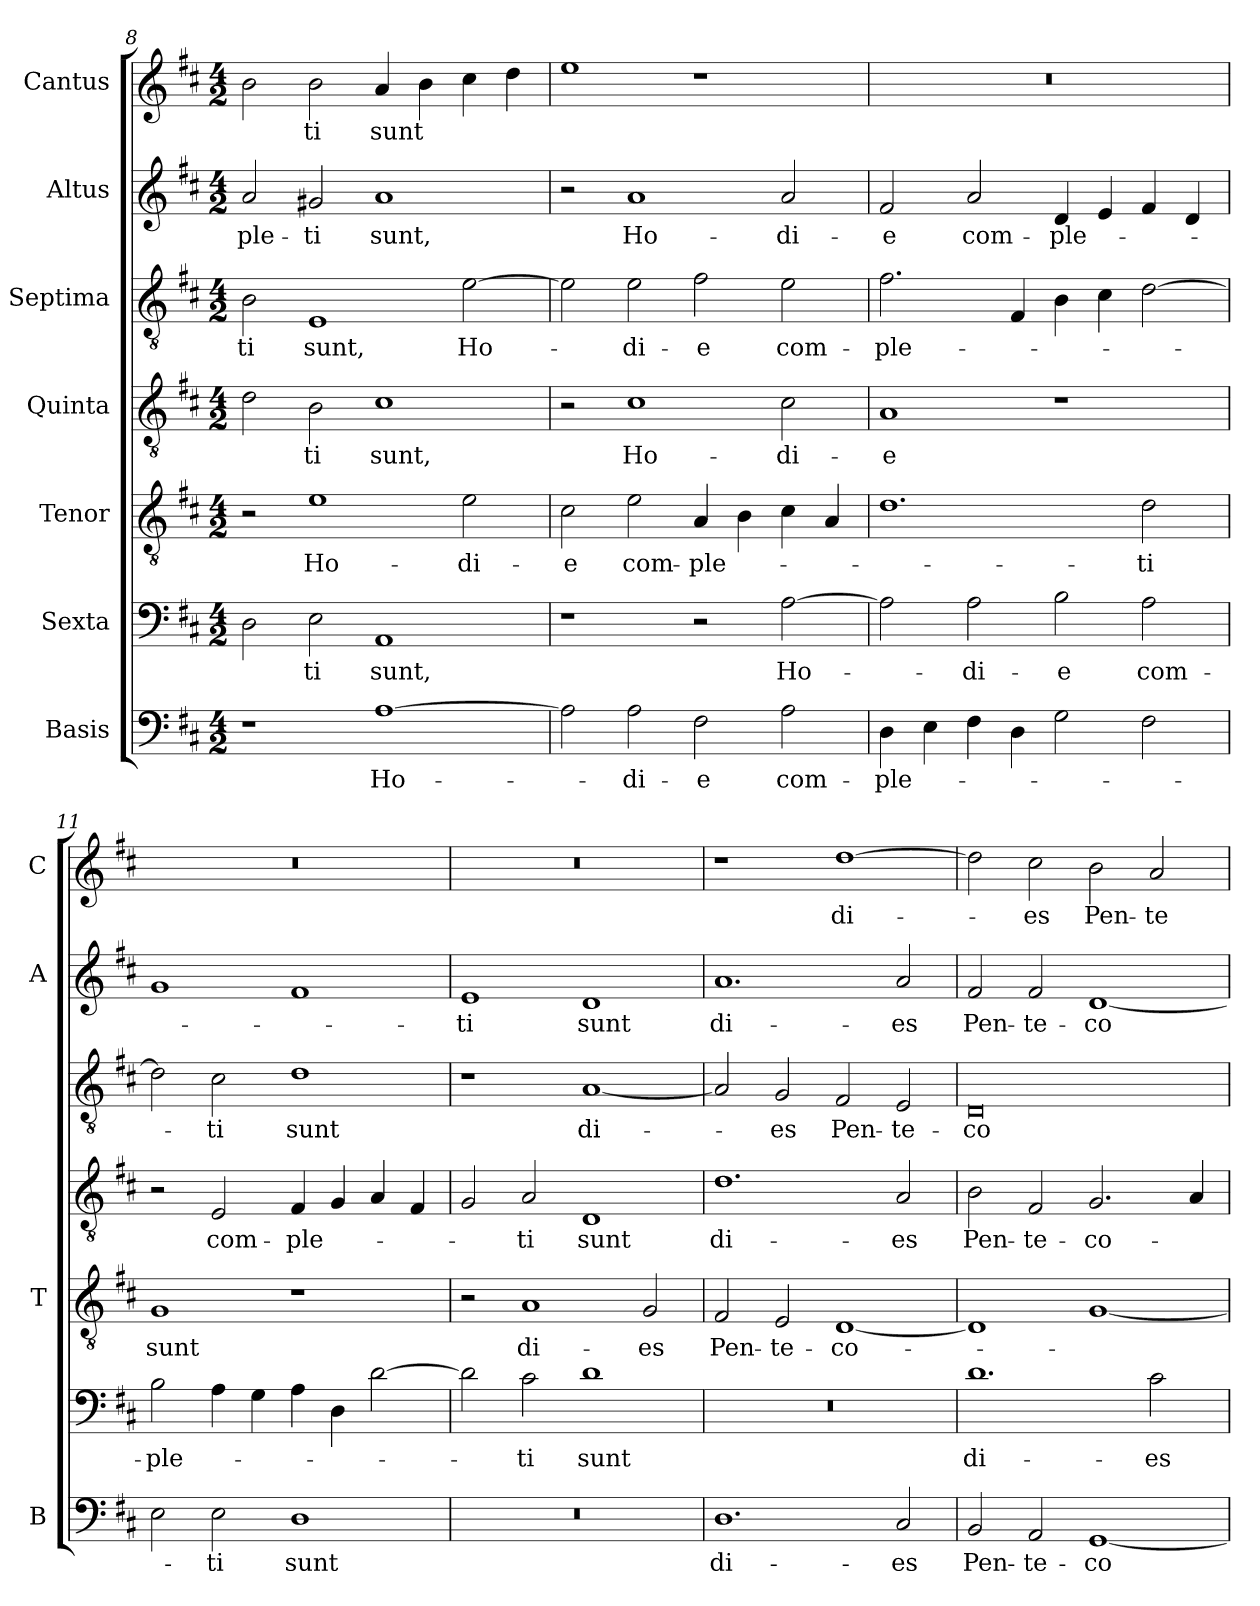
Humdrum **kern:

**kern	**text	**kern	**text	**kern	**text	**kern	**text	**kern	**text	**kern	**text	**kern	**text
*part7	*part7	*part6	*part6	*part5	*part5	*part4	*part4	*part3	*part3	*part2	*part2	*part1	*part1
*staff7	*staff7	*staff6	*staff6	*staff5	*staff5	*staff4	*staff4	*staff3	*staff3	*staff2	*staff2	*staff1	*staff1
*I"Basis	*	*I"Sexta	*	*I"Tenor	*	*I"Quinta	*	*I"Septima	*	*I"Altus	*	*I"Cantus	*
*I'B	*	*	*	*I'T	*	*	*	*	*	*I'A	*	*I'C	*
*clefF4	*	*clefF4	*	*clefGv2	*	*clefGv2	*	*clefGv2	*	*clefG2	*	*clefG2	*
*k[f#c#]	*	*k[f#c#]	*	*k[f#c#]	*	*k[f#c#]	*	*k[f#c#]	*	*k[f#c#]	*	*k[f#c#]	*
*D:	*	*D:	*	*D:	*	*D:	*	*D:	*	*D:	*	*D:	*
*M4/2	*	*M4/2	*	*M4/2	*	*M4/2	*	*M4/2	*	*M4/2	*	*M4/2	*
=8	=8	=8	=8	=8	=8	=8	=8	=8	=8	=8	=8	=8	=8
!	!	!	!	!	!	!	!	!	!LO:LY:b	!	!LO:LY:b	!	!
1r	.	2D\	.	2r	.	2d\	.	2B\	-ti	2a/	-ple-	2b\	.
!	!	!	!LO:LY:b	!	!LO:LY:b	!	!LO:LY:b	!	!LO:LY:b	!	!LO:LY:b	!	!LO:LY:b
.	.	2E\	-ti	1e	Ho-	2B\	-ti	1E	sunt,	2g#X/	-ti	2b\	-ti
!	!LO:LY:b	!	!LO:LY:b	!	!	!	!LO:LY:b	!	!	!	!LO:LY:b	!	!LO:LY:b
[1A	Ho-	1AA	sunt,	.	.	1c#	sunt,	.	.	1a	sunt,	4a/	sunt
.	.	.	.	.	.	.	.	.	.	.	.	4b\	.
!	!	!	!	!	!LO:LY:b	!	!	!	!LO:LY:b	!	!	!	!
.	.	.	.	2e\	-di-	.	.	[2e\	Ho-	.	.	4cc#\	.
.	.	.	.	.	.	.	.	.	.	.	.	4dd\	.
!!LO:PB:g=z
=9	=9	=9	=9	=9	=9	=9	=9	=9	=9	=9	=9	=9	=9
!	!	!	!	!	!LO:LY:b	!	!	!	!	!	!	!	!
2A\]	.	1r	.	2c#\	-e	2r	.	2e\]	.	2r	.	1ee	.
!	!LO:LY:b	!	!	!	!LO:LY:b	!	!LO:LY:b	!	!LO:LY:b	!	!LO:LY:b	!	!
2A\	-di-	.	.	2e\	com-	1c#	Ho-	2e\	-di-	1a	Ho-	.	.
!	!LO:LY:b	!	!	!	!LO:LY:b	!	!	!	!LO:LY:b	!	!	!	!
2F#\	-e	2r	.	4A/	-ple-	.	.	2f#\	-e	.	.	1r	.
.	.	.	.	4B\	.	.	.	.	.	.	.	.	.
!	!LO:LY:b	!	!LO:LY:b	!	!	!	!LO:LY:b	!	!LO:LY:b	!	!LO:LY:b	!	!
2A\	com-	[2A\	Ho-	4c#\	.	2c#\	-di-	2e\	com-	2a/	-di-	.	.
.	.	.	.	4A/	.	.	.	.	.	.	.	.	.
=10	=10	=10	=10	=10	=10	=10	=10	=10	=10	=10	=10	=10	=10
!	!LO:LY:b	!	!	!	!	!	!LO:LY:b	!	!LO:LY:b	!	!LO:LY:b	!	!
4D\	-ple-	2A\]	.	1.d	.	1A	-e	2.f#\	-ple-	2f#/	-e	0r	.
4E\	.	.	.	.	.	.	.	.	.	.	.	.	.
!	!	!	!LO:LY:b	!	!	!	!	!	!	!	!LO:LY:b	!	!
4F#\	.	2A\	-di-	.	.	.	.	.	.	2a/	com-	.	.
4D\	.	.	.	.	.	.	.	4F#/	.	.	.	.	.
!	!	!	!LO:LY:b	!	!	!	!	!	!	!	!LO:LY:b	!	!
2G\	.	2B\	-e	.	.	1r	.	4B\	.	4d/	-ple-	.	.
.	.	.	.	.	.	.	.	4c#\	.	4e/	.	.	.
!	!	!	!LO:LY:b	!	!LO:LY:b	!	!	!	!	!	!	!	!
2F#\	.	2A\	com-	2d\	-ti	.	.	[2d\	.	4f#/	.	.	.
.	.	.	.	.	.	.	.	.	.	4d/	.	.	.
=11	=11	=11	=11	=11	=11	=11	=11	=11	=11	=11	=11	=11	=11
!	!	!	!LO:LY:b	!	!LO:LY:b	!	!	!	!	!	!	!	!
2E\	.	2B\	-ple-	1G	sunt	2r	.	2d\]	.	1g	.	0r	.
!	!LO:LY:b	!	!	!	!	!	!LO:LY:b	!	!LO:LY:b	!	!	!	!
2E\	-ti	4A\	.	.	.	2E/	com-	2c#\	-ti	.	.	.	.
.	.	4G\	.	.	.	.	.	.	.	.	.	.	.
!	!LO:LY:b	!	!	!	!	!	!LO:LY:b	!	!LO:LY:b	!	!	!	!
1D	sunt	4A\	.	1r	.	4F#/	-ple-	1d	sunt	1f#	.	.	.
.	.	4D\	.	.	.	4G/	.	.	.	.	.	.	.
.	.	[2d\	.	.	.	4A/	.	.	.	.	.	.	.
.	.	.	.	.	.	4F#/	.	.	.	.	.	.	.
=12	=12	=12	=12	=12	=12	=12	=12	=12	=12	=12	=12	=12	=12
!	!	!	!	!	!	!	!	!	!	!	!LO:LY:b	!	!
0r	.	2d\]	.	2r	.	2G/	.	1r	.	1e	-ti	0r	.
!	!	!	!LO:LY:b	!	!LO:LY:b	!	!LO:LY:b	!	!	!	!	!	!
.	.	2c#\	-ti	1A	di-	2A/	-ti	.	.	.	.	.	.
!	!	!	!LO:LY:b	!	!	!	!LO:LY:b	!	!LO:LY:b	!	!LO:LY:b	!	!
.	.	1d	sunt	.	.	1D	sunt	[1A	di-	1d	sunt	.	.
!	!	!	!	!	!LO:LY:b	!	!	!	!	!	!	!	!
.	.	.	.	2G/	-es	.	.	.	.	.	.	.	.
!!LO:LB:g=z
=13	=13	=13	=13	=13	=13	=13	=13	=13	=13	=13	=13	=13	=13
!	!LO:LY:b	!	!	!	!LO:LY:b	!	!LO:LY:b	!	!	!	!LO:LY:b	!	!
1.D	di-	0r	.	2F#/	Pen-	1.d	di-	2A/]	.	1.a	di-	1r	.
!	!	!	!	!	!LO:LY:b	!	!	!	!LO:LY:b	!	!	!	!
.	.	.	.	2E/	-te-	.	.	2G/	-es	.	.	.	.
!	!	!	!	!	!LO:LY:b	!	!	!	!LO:LY:b	!	!	!	!LO:LY:b
.	.	.	.	[1D	-co-	.	.	2F#/	Pen-	.	.	[1dd	di-
!	!LO:LY:b	!	!	!	!	!	!LO:LY:b	!	!LO:LY:b	!	!LO:LY:b	!	!
2C#/	-es	.	.	.	.	2A/	-es	2E/	-te-	2a/	-es	.	.
=14	=14	=14	=14	=14	=14	=14	=14	=14	=14	=14	=14	=14	=14
!	!LO:LY:b	!	!LO:LY:b	!	!	!	!LO:LY:b	!	!LO:LY:b	!	!LO:LY:b	!	!
2BB/	Pen-	1.d	di-	1D]	.	2B\	Pen-	0D	-co-	2f#/	Pen-	2dd\]	.
!	!LO:LY:b	!	!	!	!	!	!LO:LY:b	!	!	!	!LO:LY:b	!	!LO:LY:b
2AA/	-te-	.	.	.	.	2F#/	-te-	.	.	2f#/	-te-	2cc#\	-es
!	!LO:LY:b	!	!	!	!	!	!LO:LY:b	!	!	!	!LO:LY:b	!	!LO:LY:b
[1GG	-co-	.	.	[1G	.	2.G/	-co-	.	.	[1d	-co-	2b\	Pen-
!	!	!	!LO:LY:b	!	!	!	!	!	!	!	!	!	!LO:LY:b
.	.	2c#\	-es	.	.	.	.	.	.	.	.	2a/	-te-
.	.	.	.	.	.	4A/	.	.	.	.	.	.	.
=	=	=	=	=	=	=	=	=	=	=	=	=	=
*-	*-	*-	*-	*-	*-	*-	*-	*-	*-	*-	*-	*-	*-
